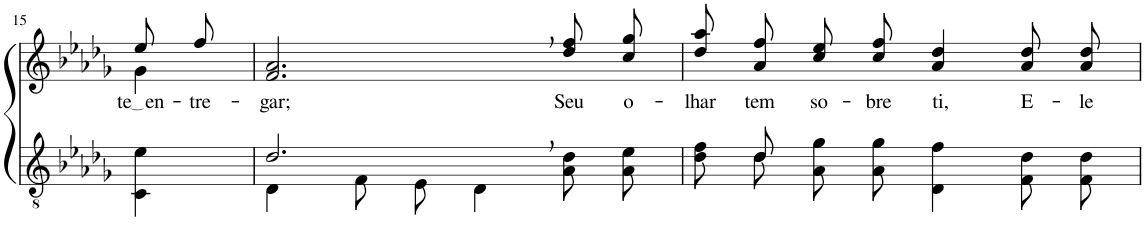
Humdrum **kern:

**kern	**kern	**text
*part2	*part1	*part1
*staff2	*staff1	*staff1
*I"Parte III e IV	*I"Parte I e II	*
!!LO:PB:g=z
*clefGv2	*clefG2	*
*Trd3c5	*Trd3c5	*
*k[b-e-a-d-g-]	*k[b-e-a-d-g-]	*
*M4/4	*M4/4	*
=15	=15	=15
*	*^	*
!	!	!	!LO:LY:b
4C\ 4e-\	8ee-/L	4g-\	te en
!	!	!	!LO:LY:b
.	8ff/J	.	tre-
*	*v	*v	*
=16	=16	=16
*^	*	*
!	!	!	!LO:LY:b
2.d-,/	4D-\	2.f/, 2.a-/,	-gar;
.	8F\L	.	.
.	8E-\J	.	.
.	4D-\	.	.
!	!	!	!LO:LY:b
4ryy	8A-\ 8d-\L	8dd-\ 8ff\L	Seu
!	!	!	!LO:LY:b
.	8A-\ 8e-\J	8cc\ 8gg-\J	o-
=17	=17	=17	=17
!	!	!	!LO:LY:b
8ryy	8d-\ 8f\L	8dd-\ 8aa-\L	-lhar
!	!	!	!LO:LY:b
8d-/	8d-\J	8a-\ 8ff\J	tem
!	!	!	!LO:LY:b
2.ryy	8A-\ 8g-\L	8cc\ 8ee-\L	so-
!	!	!	!LO:LY:b
.	8A-\ 8g-\J	8cc\ 8ff\J	-bre
!	!	!	!LO:LY:b
.	4D-\ 4f\	4a-/ 4dd-/	ti,
!	!	!	!LO:LY:b
.	8F/ 8d-/L	8a-\ 8dd-\L	E-
!	!	!	!LO:LY:b
.	8F/ 8d-/J	8a-\ 8dd-\J	-le
*v	*v	*	*
=	=	=
*-	*-	*-
